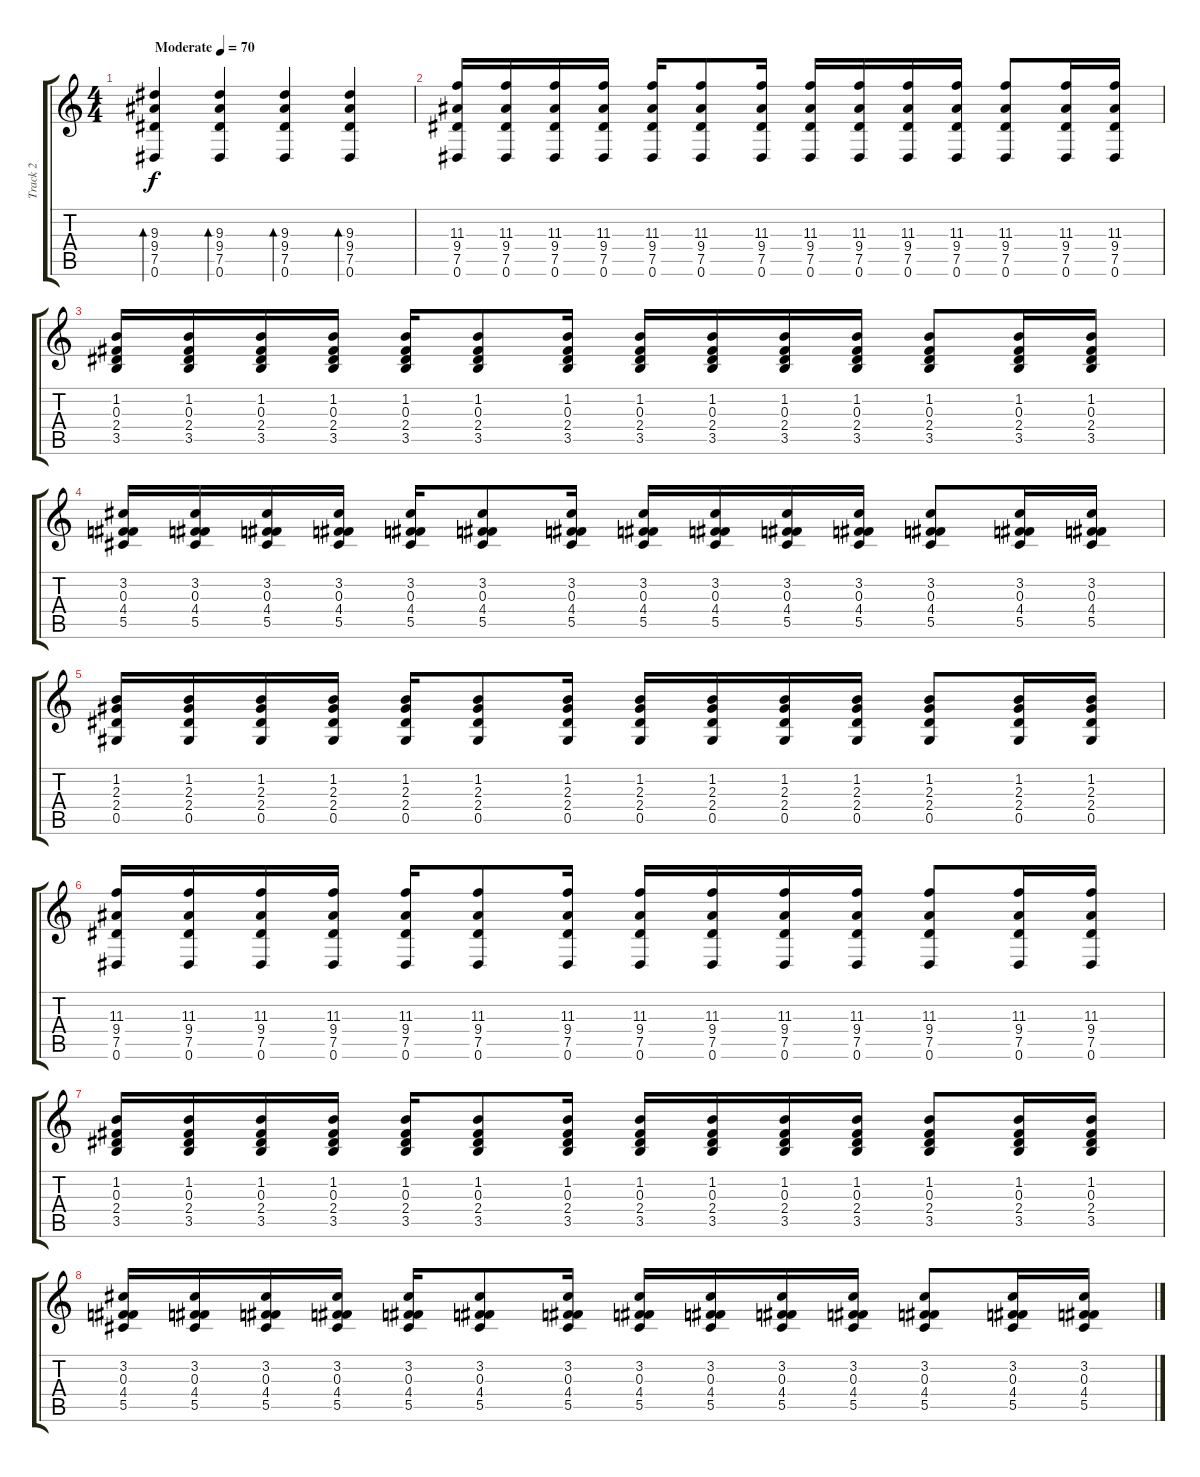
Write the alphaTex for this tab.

\track ("Track 2" "Track 2") {instrument acousticguitarsteel}
\staff {score tabs}
\tuning (Eb4 Bb3 Gb3 Db3 Ab2 Eb2) {hide}
\ts (4 4)
\tempo (70 "Moderate")
\clef g2
\ks c
(9.3 9.4 7.5 0.6).4{bd 60 dy f instrument electricguitarclean} (9.3 9.4 7.5 0.6).4{bd 60} (9.3 9.4 7.5 0.6).4{bd 60} (9.3 9.4 7.5 0.6).4{bd 60} |
(11.3 9.4 7.5 0.6).16 (11.3 9.4 7.5 0.6).16 (11.3 9.4 7.5 0.6).16 (11.3 9.4 7.5 0.6).16 (11.3 9.4 7.5 0.6).16 (11.3 9.4 7.5 0.6).8 (11.3 9.4 7.5 0.6).16 (11.3 9.4 7.5 0.6).16 (11.3 9.4 7.5 0.6).16 (11.3 9.4 7.5 0.6).16 (11.3 9.4 7.5 0.6).16 (11.3 9.4 7.5 0.6).8 (11.3 9.4 7.5 0.6).16 (11.3 9.4 7.5 0.6).16 |
(1.2 0.3 2.4 3.5).16 (1.2 0.3 2.4 3.5).16 (1.2 0.3 2.4 3.5).16 (1.2 0.3 2.4 3.5).16 (1.2 0.3 2.4 3.5).16 (1.2 0.3 2.4 3.5).8 (1.2 0.3 2.4 3.5).16 (1.2 0.3 2.4 3.5).16 (1.2 0.3 2.4 3.5).16 (1.2 0.3 2.4 3.5).16 (1.2 0.3 2.4 3.5).16 (1.2 0.3 2.4 3.5).8 (1.2 0.3 2.4 3.5).16 (1.2 0.3 2.4 3.5).16 |
(3.2 0.3 4.4 5.5).16 (3.2 0.3 4.4 5.5).16 (3.2 0.3 4.4 5.5).16 (3.2 0.3 4.4 5.5).16 (3.2 0.3 4.4 5.5).16 (3.2 0.3 4.4 5.5).8 (3.2 0.3 4.4 5.5).16 (3.2 0.3 4.4 5.5).16 (3.2 0.3 4.4 5.5).16 (3.2 0.3 4.4 5.5).16 (3.2 0.3 4.4 5.5).16 (3.2 0.3 4.4 5.5).8 (3.2 0.3 4.4 5.5).16 (3.2 0.3 4.4 5.5).16 |
(1.2 2.3 2.4 0.5).16 (1.2 2.3 2.4 0.5).16 (1.2 2.3 2.4 0.5).16 (1.2 2.3 2.4 0.5).16 (1.2 2.3 2.4 0.5).16 (1.2 2.3 2.4 0.5).8 (1.2 2.3 2.4 0.5).16 (1.2 2.3 2.4 0.5).16 (1.2 2.3 2.4 0.5).16 (1.2 2.3 2.4 0.5).16 (1.2 2.3 2.4 0.5).16 (1.2 2.3 2.4 0.5).8 (1.2 2.3 2.4 0.5).16 (1.2 2.3 2.4 0.5).16 |
(11.3 9.4 7.5 0.6).16 (11.3 9.4 7.5 0.6).16 (11.3 9.4 7.5 0.6).16 (11.3 9.4 7.5 0.6).16 (11.3 9.4 7.5 0.6).16 (11.3 9.4 7.5 0.6).8 (11.3 9.4 7.5 0.6).16 (11.3 9.4 7.5 0.6).16 (11.3 9.4 7.5 0.6).16 (11.3 9.4 7.5 0.6).16 (11.3 9.4 7.5 0.6).16 (11.3 9.4 7.5 0.6).8 (11.3 9.4 7.5 0.6).16 (11.3 9.4 7.5 0.6).16 |
(1.2 0.3 2.4 3.5).16 (1.2 0.3 2.4 3.5).16 (1.2 0.3 2.4 3.5).16 (1.2 0.3 2.4 3.5).16 (1.2 0.3 2.4 3.5).16 (1.2 0.3 2.4 3.5).8 (1.2 0.3 2.4 3.5).16 (1.2 0.3 2.4 3.5).16 (1.2 0.3 2.4 3.5).16 (1.2 0.3 2.4 3.5).16 (1.2 0.3 2.4 3.5).16 (1.2 0.3 2.4 3.5).8 (1.2 0.3 2.4 3.5).16 (1.2 0.3 2.4 3.5).16 |
(3.2 0.3 4.4 5.5).16 (3.2 0.3 4.4 5.5).16 (3.2 0.3 4.4 5.5).16 (3.2 0.3 4.4 5.5).16 (3.2 0.3 4.4 5.5).16 (3.2 0.3 4.4 5.5).8 (3.2 0.3 4.4 5.5).16 (3.2 0.3 4.4 5.5).16 (3.2 0.3 4.4 5.5).16 (3.2 0.3 4.4 5.5).16 (3.2 0.3 4.4 5.5).16 (3.2 0.3 4.4 5.5).8 (3.2 0.3 4.4 5.5).16 (3.2 0.3 4.4 5.5).16
